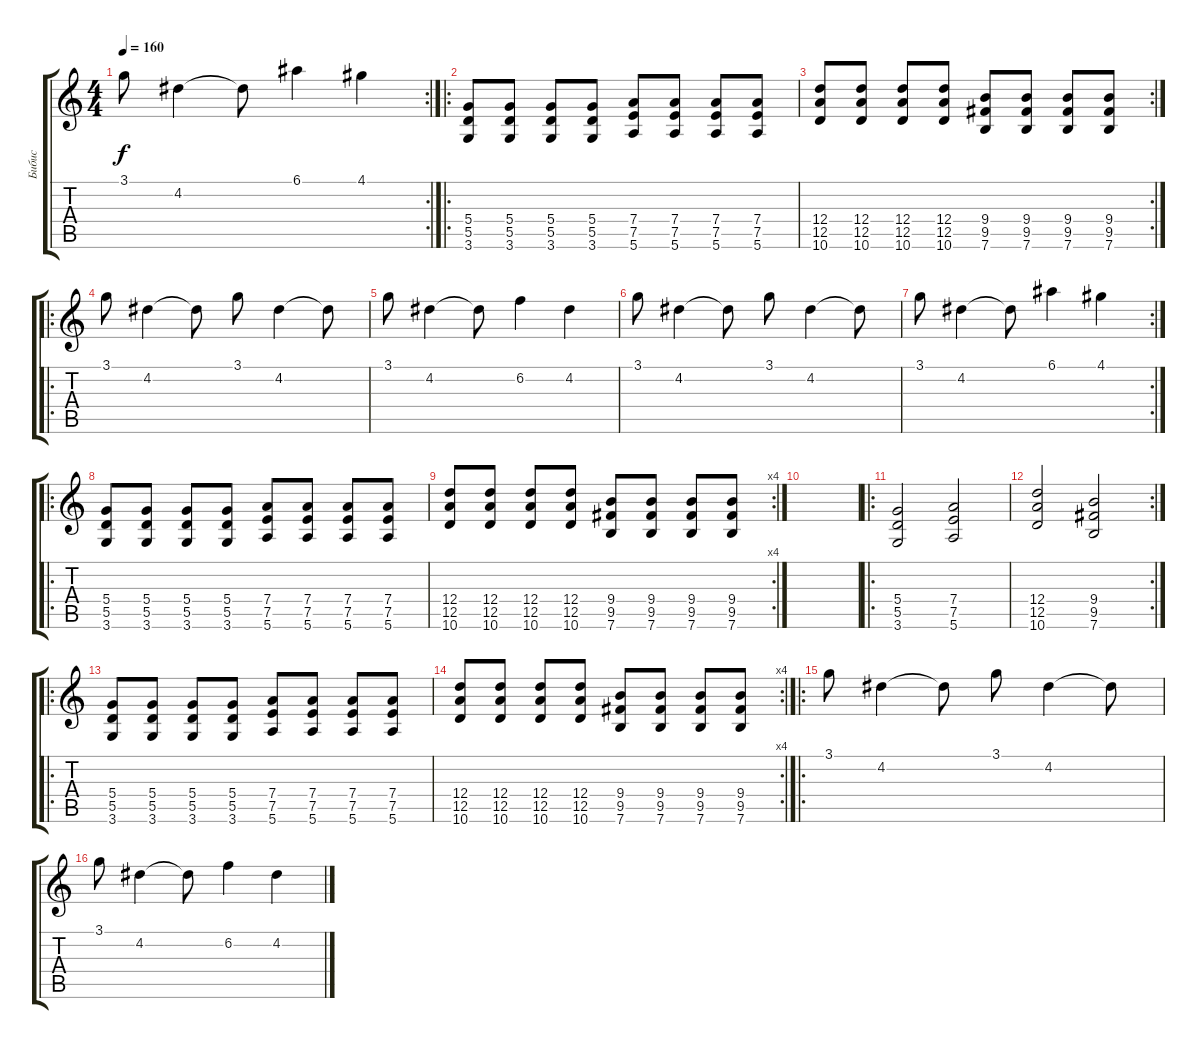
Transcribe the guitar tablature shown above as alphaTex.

\track ("Бибис" "Бибис") {instrument overdrivenguitar}
\staff {score tabs}
\tuning (E4 B3 G3 D3 A2 E2) {hide}
\rc 2
\ts (4 4)
\tempo 160
\clef g2
\ks c
3.1.8{dy f} 4.2.4 4.2{t}.8 6.1.4 4.1.4 |
\ro
(5.4 5.5 3.6).8 (5.4 5.5 3.6).8 (5.4 5.5 3.6).8 (5.4 5.5 3.6).8 (7.4 7.5 5.6).8 (7.4 7.5 5.6).8 (7.4 7.5 5.6).8 (7.4 7.5 5.6).8 |
\rc 2
(12.4 12.5 10.6).8 (12.4 12.5 10.6).8 (12.4 12.5 10.6).8 (12.4 12.5 10.6).8 (9.4 9.5 7.6).8 (9.4 9.5 7.6).8 (9.4 9.5 7.6).8 (9.4 9.5 7.6).8 |
\ro
3.1.8 4.2.4 4.2{t}.8 3.1.8 4.2.4 4.2{t}.8 |
3.1.8 4.2.4 4.2{t}.8 6.2.4 4.2.4 |
3.1.8 4.2.4 4.2{t}.8 3.1.8 4.2.4 4.2{t}.8 |
\rc 2
3.1.8 4.2.4 4.2{t}.8 6.1.4 4.1.4 |
\ro
(5.4 5.5 3.6).8 (5.4 5.5 3.6).8 (5.4 5.5 3.6).8 (5.4 5.5 3.6).8 (7.4 7.5 5.6).8 (7.4 7.5 5.6).8 (7.4 7.5 5.6).8 (7.4 7.5 5.6).8 |
\rc 4
(12.4 12.5 10.6).8 (12.4 12.5 10.6).8 (12.4 12.5 10.6).8 (12.4 12.5 10.6).8 (9.4 9.5 7.6).8 (9.4 9.5 7.6).8 (9.4 9.5 7.6).8 (9.4 9.5 7.6).8 |
|
\ro
(5.4 5.5 3.6).2 (7.4 7.5 5.6).2 |
\rc 2
(12.4 12.5 10.6).2 (9.4 9.5 7.6).2 |
\ro
(5.4 5.5 3.6).8 (5.4 5.5 3.6).8 (5.4 5.5 3.6).8 (5.4 5.5 3.6).8 (7.4 7.5 5.6).8 (7.4 7.5 5.6).8 (7.4 7.5 5.6).8 (7.4 7.5 5.6).8 |
\rc 4
(12.4 12.5 10.6).8 (12.4 12.5 10.6).8 (12.4 12.5 10.6).8 (12.4 12.5 10.6).8 (9.4 9.5 7.6).8 (9.4 9.5 7.6).8 (9.4 9.5 7.6).8 (9.4 9.5 7.6).8 |
\ro
3.1.8 4.2.4 4.2{t}.8 3.1.8 4.2.4 4.2{t}.8 |
3.1.8 4.2.4 4.2{t}.8 6.2.4 4.2.4
